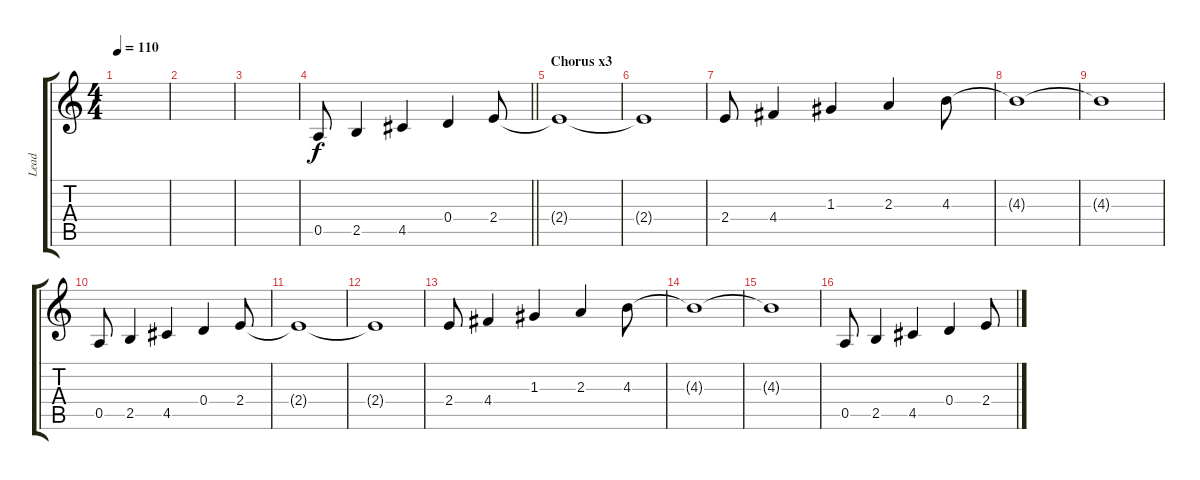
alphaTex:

\track ("Lead" "Lead") {instrument distortionguitar}
\staff {score tabs}
\tuning (E4 B3 G3 D3 A2 E2) {hide}
\ts (4 4)
\tempo 110
\clef g2
\ks c
|
|
|
\barLineRight lightlight
0.5.8 2.5.4 4.5.4 0.4.4 2.4.8 |
\section ("" "Chorus x3")
2.4{t}.1 |
2.4{t}.1 |
2.4.8 4.4.4 1.3.4 2.3.4 4.3.8 |
4.3{t}.1 |
4.3{t}.1 |
0.5.8 2.5.4 4.5.4 0.4.4 2.4.8 |
2.4{t}.1 |
2.4{t}.1 |
2.4.8 4.4.4 1.3.4 2.3.4 4.3.8 |
4.3{t}.1 |
4.3{t}.1 |
0.5.8 2.5.4 4.5.4 0.4.4 2.4.8
